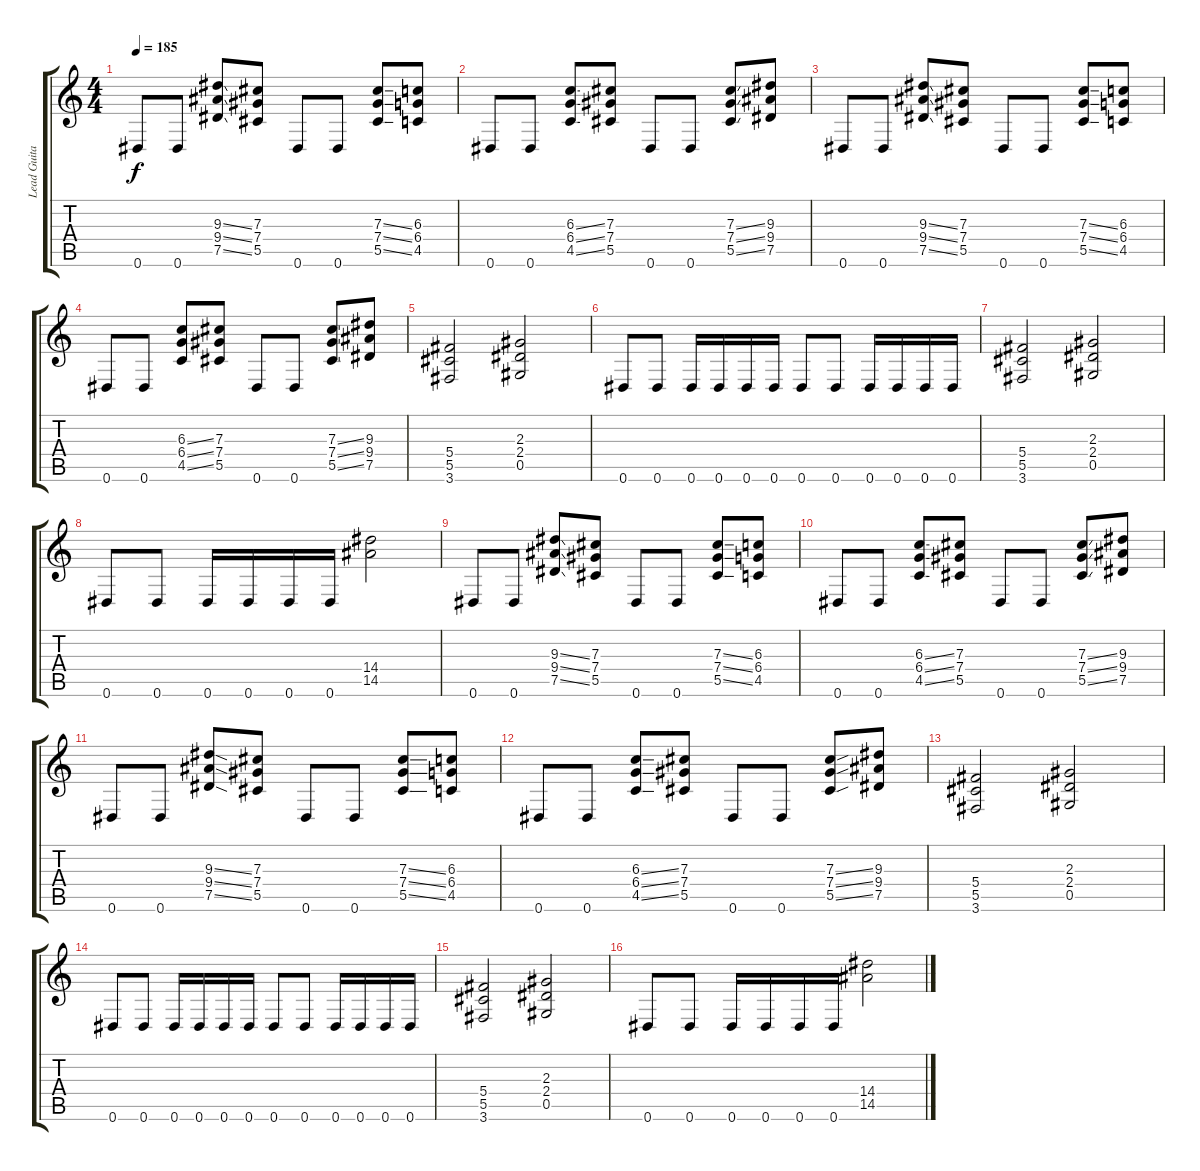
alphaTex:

\track ("Lead Guitar" "Lead Guita") {instrument distortionguitar}
\staff {score tabs}
\tuning (Eb4 Bb3 Gb3 Db3 Ab2 Eb2) {hide}
\ts (4 4)
\tempo 185
\clef g2
\ks c
0.6.8{dy f} 0.6.8 (9.3{ss} 9.4{ss} 7.5{ss}).8 (7.3 7.4 5.5).8 0.6.8 0.6.8 (7.3{ss} 7.4{ss} 5.5{ss}).8 (6.3 6.4 4.5).8 |
0.6.8 0.6.8 (6.3{ss} 6.4{ss} 4.5{ss}).8 (7.3 7.4 5.5).8 0.6.8 0.6.8 (7.3{ss} 7.4{ss} 5.5{ss}).8 (9.3 9.4 7.5).8 |
0.6.8 0.6.8 (9.3{ss} 9.4{ss} 7.5{ss}).8 (7.3 7.4 5.5).8 0.6.8 0.6.8 (7.3{ss} 7.4{ss} 5.5{ss}).8 (6.3 6.4 4.5).8 |
0.6.8 0.6.8 (6.3{ss} 6.4{ss} 4.5{ss}).8 (7.3 7.4 5.5).8 0.6.8 0.6.8 (7.3{ss} 7.4{ss} 5.5{ss}).8 (9.3 9.4 7.5).8 |
(5.4 5.5 3.6).2 (2.3 2.4 0.5).2 |
0.6.8 0.6.8 0.6.16 0.6.16 0.6.16 0.6.16 0.6.8 0.6.8 0.6.16 0.6.16 0.6.16 0.6.16 |
(5.4 5.5 3.6).2 (2.3 2.4 0.5).2 |
0.6.8 0.6.8 0.6.16 0.6.16 0.6.16 0.6.16 (14.4 14.5).2 |
0.6.8 0.6.8 (9.3{ss} 9.4{ss} 7.5{ss}).8 (7.3 7.4 5.5).8 0.6.8 0.6.8 (7.3{ss} 7.4{ss} 5.5{ss}).8 (6.3 6.4 4.5).8 |
0.6.8 0.6.8 (6.3{ss} 6.4{ss} 4.5{ss}).8 (7.3 7.4 5.5).8 0.6.8 0.6.8 (7.3{ss} 7.4{ss} 5.5{ss}).8 (9.3 9.4 7.5).8 |
0.6.8 0.6.8 (9.3{ss} 9.4{ss} 7.5{ss}).8 (7.3 7.4 5.5).8 0.6.8 0.6.8 (7.3{ss} 7.4{ss} 5.5{ss}).8 (6.3 6.4 4.5).8 |
0.6.8 0.6.8 (6.3{ss} 6.4{ss} 4.5{ss}).8 (7.3 7.4 5.5).8 0.6.8 0.6.8 (7.3{ss} 7.4{ss} 5.5{ss}).8 (9.3 9.4 7.5).8 |
(5.4 5.5 3.6).2 (2.3 2.4 0.5).2 |
0.6.8 0.6.8 0.6.16 0.6.16 0.6.16 0.6.16 0.6.8 0.6.8 0.6.16 0.6.16 0.6.16 0.6.16 |
(5.4 5.5 3.6).2 (2.3 2.4 0.5).2 |
0.6.8 0.6.8 0.6.16 0.6.16 0.6.16 0.6.16 (14.4{ss} 14.5{ss}).2
